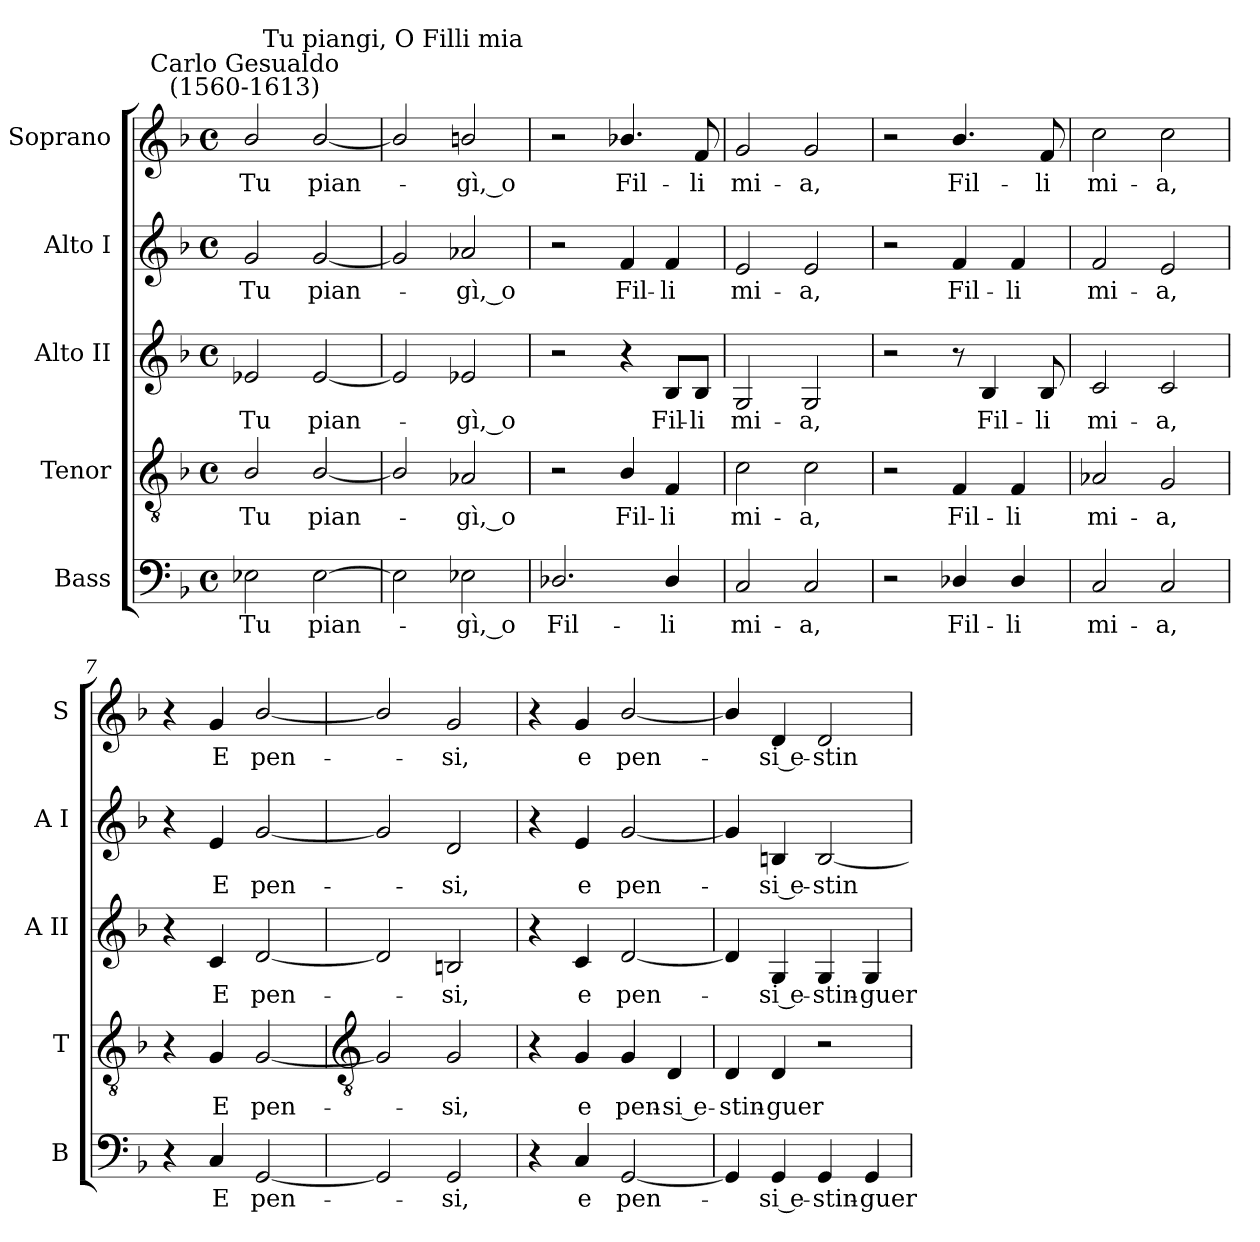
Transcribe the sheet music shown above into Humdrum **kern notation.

**kern	**text	**kern	**text	**kern	**text	**kern	**text	**kern	**text
*part5	*part5	*part4	*part4	*part3	*part3	*part2	*part2	*part1	*part1
*staff5	*staff5	*staff4	*staff4	*staff3	*staff3	*staff2	*staff2	*staff1	*staff1
*I"Bass	*	*I"Tenor	*	*I"Alto II	*	*I"Alto I	*	*I"Soprano	*
*I'B	*	*I'T	*	*I'A II	*	*I'A I	*	*I'S	*
*clefF4	*	*clefGv2	*	*clefG2	*	*clefG2	*	*clefG2	*
*k[b-]	*	*k[b-]	*	*k[b-]	*	*k[b-]	*	*k[b-]	*
*F:	*	*F:	*	*F:	*	*F:	*	*F:	*
*M4/4	*	*M4/4	*	*M4/4	*	*M4/4	*	*M4/4	*
*met(c)	*	*met(c)	*	*met(c)	*	*met(c)	*	*met(c)	*
=1	=1	=1	=1	=1	=1	=1	=1	=1	=1
!	!	!	!	!	!	!	!	!LO:TX:a:cj:t=Carlo Gesualdo\n(1560-1613)	!
!	!LO:LY:b	!	!LO:LY:b	!	!LO:LY:b	!	!LO:LY:b	!	!LO:LY:b
2E-X	Tu	2B-/	Tu	2e-X	Tu	2g	Tu	2b-/	Tu
!	!LO:LY:b	!	!LO:LY:b	!	!LO:LY:b	!	!LO:LY:b	!	!LO:LY:b
[2E-	pian-	[2B-/	pian-	[2e-	pian-	[2g	pian-	[2b-/	pian-
=2	=2	=2	=2	=2	=2	=2	=2	=2	=2
!	!	!	!	!	!	!	!	!LO:TX:a:cj:t=Tu piangi, O Filli mia	!
2E-]	.	2B-/]	.	2e-]	.	2g]	.	2b-/]	.
!	!LO:LY:b	!	!LO:LY:b	!	!LO:LY:b	!	!LO:LY:b	!	!LO:LY:b
2E-	gì, o	2A-X	gì, o	2e-	gì, o	2a-X	gì, o	2bn/	gì, o
=3	=3	=3	=3	=3	=3	=3	=3	=3	=3
!	!LO:LY:b	!	!	!	!	!	!	!	!
2.D-X/	Fil-	2r	.	2r	.	2r	.	2r	.
!	!	!	!LO:LY:b	!	!	!	!LO:LY:b	!	!LO:LY:b
.	.	4B-/	Fil-	4r	.	4f	Fil-	4.b-X/	Fil-
!	!LO:LY:b	!	!LO:LY:b	!	!LO:LY:b	!	!LO:LY:b	!	!
4D-/	-li	4F	-li	8B-/L	Fil-	4f	-li	.	.
!	!	!	!	!	!LO:LY:b	!	!	!	!LO:LY:b
.	.	.	.	8B-/J	-li	.	.	8f	-li
=4	=4	=4	=4	=4	=4	=4	=4	=4	=4
!	!LO:LY:b	!	!LO:LY:b	!	!LO:LY:b	!	!LO:LY:b	!	!LO:LY:b
2C	mi-	2c	mi-	2G	mi-	2e	mi-	2g	mi-
!	!LO:LY:b	!	!LO:LY:b	!	!LO:LY:b	!	!LO:LY:b	!	!LO:LY:b
2C	-a,	2c	-a,	2G	-a,	2e	-a,	2g	-a,
=5	=5	=5	=5	=5	=5	=5	=5	=5	=5
2r	.	2r	.	2r	.	2r	.	2r	.
!	!LO:LY:b	!	!LO:LY:b	!	!	!	!LO:LY:b	!	!LO:LY:b
4D-X/	Fil-	4F	Fil-	8r	.	4f	Fil-	4.b-/	Fil-
!	!	!	!	!	!LO:LY:b	!	!	!	!
.	.	.	.	4B-	Fil-	.	.	.	.
!	!LO:LY:b	!	!LO:LY:b	!	!	!	!LO:LY:b	!	!
4D-/	-li	4F	-li	.	.	4f	-li	.	.
!	!	!	!	!	!LO:LY:b	!	!	!	!LO:LY:b
.	.	.	.	8B-	-li	.	.	8f	-li
=6	=6	=6	=6	=6	=6	=6	=6	=6	=6
!	!LO:LY:b	!	!LO:LY:b	!	!LO:LY:b	!	!LO:LY:b	!	!LO:LY:b
2C	mi-	2A-X	mi-	2c	mi-	2f	mi-	2cc	mi-
!	!LO:LY:b	!	!LO:LY:b	!	!LO:LY:b	!	!LO:LY:b	!	!LO:LY:b
2C	-a,	2G	-a,	2c	-a,	2e	-a,	2cc	-a,
=7	=7	=7	=7	=7	=7	=7	=7	=7	=7
4r	.	4r	.	4r	.	4r	.	4r	.
!	!LO:LY:b	!	!LO:LY:b	!	!LO:LY:b	!	!LO:LY:b	!	!LO:LY:b
4C	E	4G	E	4c	E	4e	E	4g	E
!	!LO:LY:b	!	!LO:LY:b	!	!LO:LY:b	!	!LO:LY:b	!	!LO:LY:b
[2GG	pen-	[2G	pen-	[2d	pen-	[2g	pen-	[2b-/	pen-
!!LO:LB:g=z
=8	=8	=8	=8	=8	=8	=8	=8	=8	=8
*	*	*clefGv2	*	*	*	*	*	*	*
2GG]	.	2G]	.	2d]	.	2g]	.	2b-/]	.
!	!LO:LY:b	!	!LO:LY:b	!	!LO:LY:b	!	!LO:LY:b	!	!LO:LY:b
2GG	si,	2G	si,	2Bn	si,	2d	si,	2g	si,
=9	=9	=9	=9	=9	=9	=9	=9	=9	=9
4r	.	4r	.	4r	.	4r	.	4r	.
!	!LO:LY:b	!	!LO:LY:b	!	!LO:LY:b	!	!LO:LY:b	!	!LO:LY:b
4C	e	4G	e	4c	e	4e	e	4g	e
!	!LO:LY:b	!	!LO:LY:b	!	!LO:LY:b	!	!LO:LY:b	!	!LO:LY:b
[2GG	pen-	4G	pen-	[2d	pen-	[2g	pen-	[2b-/	pen-
!	!	!	!LO:LY:b	!	!	!	!	!	!
.	.	4D	-si e-	.	.	.	.	.	.
=10	=10	=10	=10	=10	=10	=10	=10	=10	=10
!	!	!	!LO:LY:b	!	!	!	!	!	!
4GG]	.	4D	-stin-	4d]	.	4g]	.	4b-/]	.
!	!LO:LY:b	!	!LO:LY:b	!	!LO:LY:b	!	!LO:LY:b	!	!LO:LY:b
4GG	si e-	4D	-guer	4G	si e-	4Bn	si e-	4d	si e-
!	!LO:LY:b	!	!	!	!LO:LY:b	!	!LO:LY:b	!	!LO:LY:b
4GG	-stin-	2r	.	4G	-stin-	[2B	-stin-	2d	-stin-
!	!LO:LY:b	!	!	!	!LO:LY:b	!	!	!	!
4GG	-guer	.	.	4G	-guer	.	.	.	.
=	=	=	=	=	=	=	=	=	=
*-	*-	*-	*-	*-	*-	*-	*-	*-	*-
